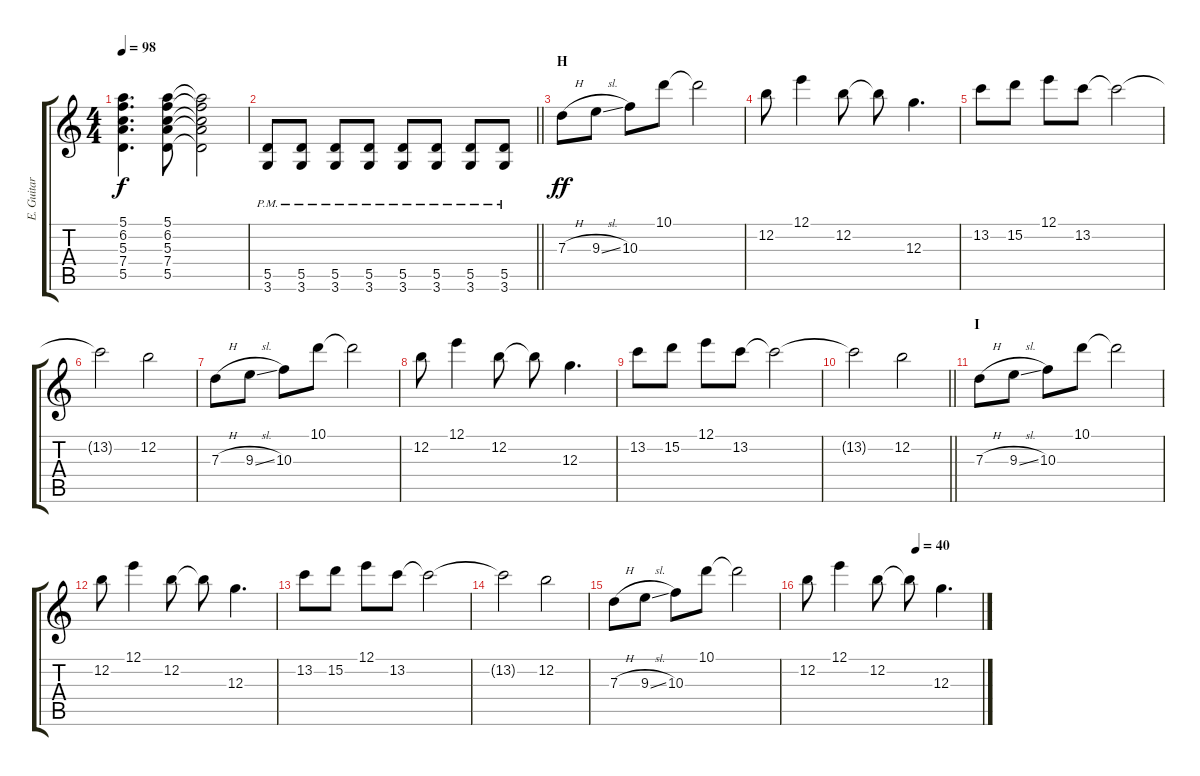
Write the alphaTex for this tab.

\track ("E. Guitar" "E. Guitar") {instrument overdrivenguitar}
\staff {score tabs}
\tuning (E4 B3 G3 D3 A2 E2) {hide}
\ts (4 4)
\tempo 98
\clef g2
\ks c
(5.1 6.2 5.3 7.4 5.5).4{d dy f} (5.1 6.2 5.3 7.4 5.5).8 (5.1{t} 6.2{t} 5.3{t} 7.4{t} 5.5{t}).2 |
\barLineRight lightlight
(5.5{pm} 3.6{pm}).8 (5.5{pm} 3.6{pm}).8 (5.5{pm} 3.6{pm}).8 (5.5{pm} 3.6{pm}).8 (5.5{pm} 3.6{pm}).8 (5.5{pm} 3.6{pm}).8 (5.5{pm} 3.6{pm}).8 (5.5{pm} 3.6{pm}).8 |
\section ("" "H")
7.3{h}.8{dy ff} 9.3{sl}.8 10.3.8 10.1.8 10.1{t}.2 |
12.2.8 12.1.4 12.2.8 12.2{t}.8 12.3.4{d} |
13.2.8 15.2.8 12.1.8 13.2.8 13.2{t}.2 |
13.2{t}.2 12.2.2 |
7.3{h}.8 9.3{sl}.8 10.3.8 10.1.8 10.1{t}.2 |
12.2.8 12.1.4 12.2.8 12.2{t}.8 12.3.4{d} |
13.2.8 15.2.8 12.1.8 13.2.8 13.2{t}.2 |
\barLineRight lightlight
13.2{t}.2 12.2.2 |
\section ("" "I")
7.3{h}.8 9.3{sl}.8 10.3.8 10.1.8 10.1{t}.2 |
12.2.8 12.1.4 12.2.8 12.2{t}.8 12.3.4{d} |
13.2.8 15.2.8 12.1.8 13.2.8 13.2{t}.2 |
13.2{t}.2 12.2.2 |
7.3{h}.8 9.3{sl}.8 10.3.8 10.1.8 10.1{t}.2 |
\tempo (40 0.625)
12.2.8 12.1.4 12.2.8 12.2{t}.8 12.3.4{d}
